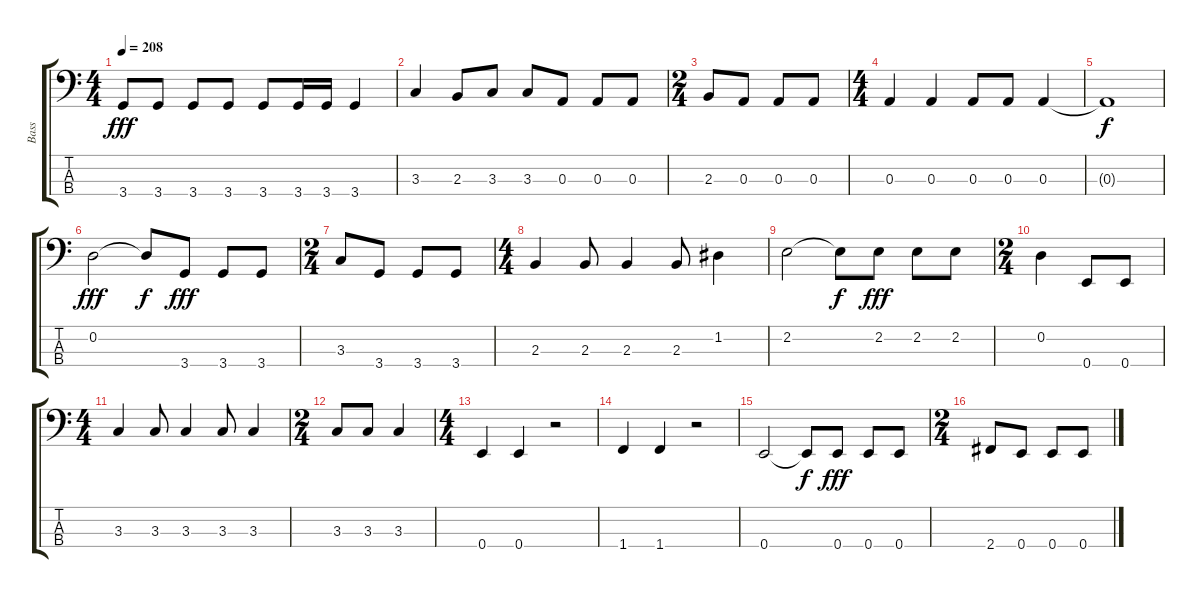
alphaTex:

\track ("Bass" "Bass") {instrument electricbassfinger}
\staff {score tabs}
\tuning (G2 D2 A1 E1) {hide}
\ts (4 4)
\tempo 208
\clef f4
\ks c
3.4.8{dy fff} 3.4.8 3.4.8 3.4.8 3.4.8 3.4.16 3.4.16 3.4.4 |
3.3.4 2.3.8 3.3.8 3.3.8 0.3.8 0.3.8 0.3.8 |
\ts (2 4)
2.3.8 0.3.8 0.3.8 0.3.8 |
\ts (4 4)
0.3.4 0.3.4 0.3.8 0.3.8 0.3.4 |
0.3{t}.1{dy f} |
0.2.2{dy fff} 0.2{t}.8{dy f} 3.4.8{dy fff} 3.4.8 3.4.8 |
\ts (2 4)
3.3.8 3.4.8 3.4.8 3.4.8 |
\ts (4 4)
2.3.4 2.3.8 2.3.4 2.3.8 1.2.4 |
2.2.2 2.2{t}.8{dy f} 2.2.8{dy fff} 2.2.8 2.2.8 |
\ts (2 4)
0.2.4 0.4.8 0.4.8 |
\ts (4 4)
3.3.4 3.3.8 3.3.4 3.3.8 3.3.4 |
\ts (2 4)
3.3.8 3.3.8 3.3.4 |
\ts (4 4)
0.4.4 0.4.4 r.2 |
1.4.4 1.4.4 r.2 |
0.4.2 0.4{t}.8{dy f} 0.4.8{dy fff} 0.4.8 0.4.8 |
\ts (2 4)
2.4.8 0.4.8 0.4.8 0.4.8
